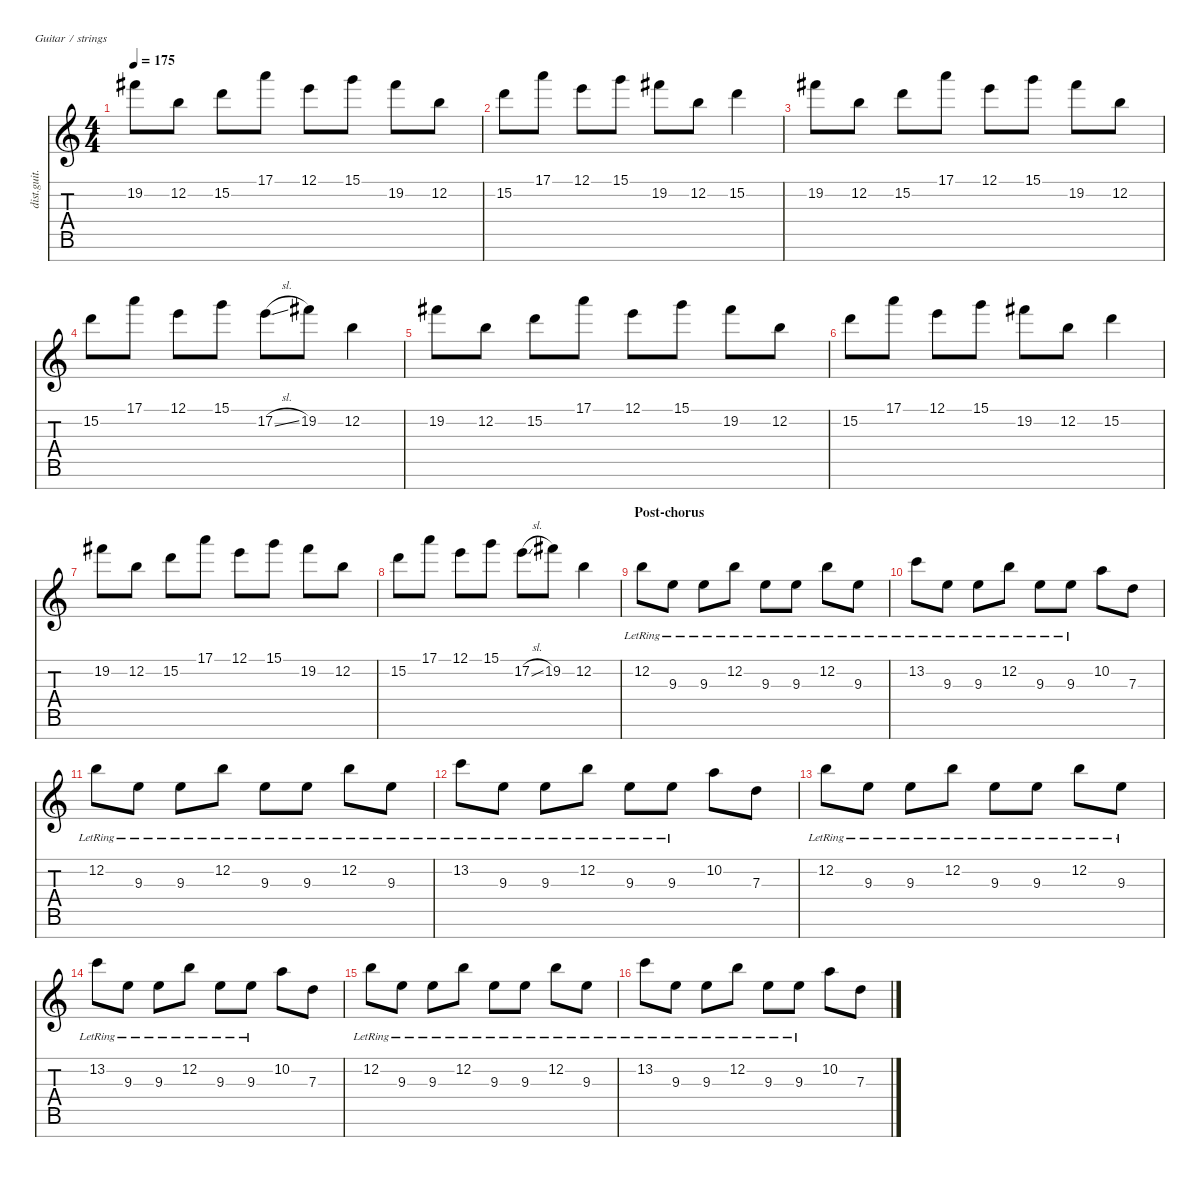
\defaultSystemsLayout 4
\hideDynamics
\bracketExtendMode nobrackets
\track ("Distortion Guitar - Zoli" "dist.guit.") {instrument distortionguitar}
\staff {score tabs}
\tuning (E4 B3 G3 D3 A2 E2 B1)
\ts (4 4)
\tempo 175
\clef g2
\ks c
19.2{acc #}.8{dy ff} 12.2.8 15.2.8 17.1.8 12.1.8 15.1.8 19.2{acc #}.8 12.2.8 |
15.2.8 17.1.8 12.1.8 15.1.8 19.2{acc #}.8 12.2.8 15.2.4 |
19.2{acc #}.8 12.2.8 15.2.8 17.1.8 12.1.8 15.1.8 19.2{acc #}.8 12.2.8 |
15.2.8 17.1.8 12.1.8 15.1.8 17.2{sl}.8 19.2{acc #}.8 12.2.4 |
19.2{acc #}.8 12.2.8 15.2.8 17.1.8 12.1.8 15.1.8 19.2{acc #}.8 12.2.8 |
15.2.8 17.1.8 12.1.8 15.1.8 19.2{acc #}.8 12.2.8 15.2.4 |
19.2{acc #}.8 12.2.8 15.2.8 17.1.8 12.1.8 15.1.8 19.2{acc #}.8 12.2.8 |
15.2.8 17.1.8 12.1.8 15.1.8 17.2{sl}.8 19.2{acc #}.8 12.2.4 |
\section ("" "Post-chorus")
12.2{lr}.8 9.3{lr}.8 9.3{lr}.8 12.2{lr}.8 9.3{lr}.8 9.3{lr}.8 12.2{lr}.8 9.3{lr}.8 |
13.2{lr}.8 9.3{lr}.8 9.3{lr}.8 12.2{lr}.8 9.3{lr}.8 9.3{lr}.8 10.2.8 7.3.8 |
12.2{lr}.8 9.3{lr}.8 9.3{lr}.8 12.2{lr}.8 9.3{lr}.8 9.3{lr}.8 12.2{lr}.8 9.3{lr}.8 |
13.2{lr}.8 9.3{lr}.8 9.3{lr}.8 12.2{lr}.8 9.3{lr}.8 9.3{lr}.8 10.2.8 7.3.8 |
12.2{lr}.8 9.3{lr}.8 9.3{lr}.8 12.2{lr}.8 9.3{lr}.8 9.3{lr}.8 12.2{lr}.8 9.3{lr}.8 |
13.2{lr}.8 9.3{lr}.8 9.3{lr}.8 12.2{lr}.8 9.3{lr}.8 9.3{lr}.8 10.2.8 7.3.8 |
12.2{lr}.8 9.3{lr}.8 9.3{lr}.8 12.2{lr}.8 9.3{lr}.8 9.3{lr}.8 12.2{lr}.8 9.3{lr}.8 |
13.2{lr}.8 9.3{lr}.8 9.3{lr}.8 12.2{lr}.8 9.3{lr}.8 9.3{lr}.8 10.2.8 7.3.8
